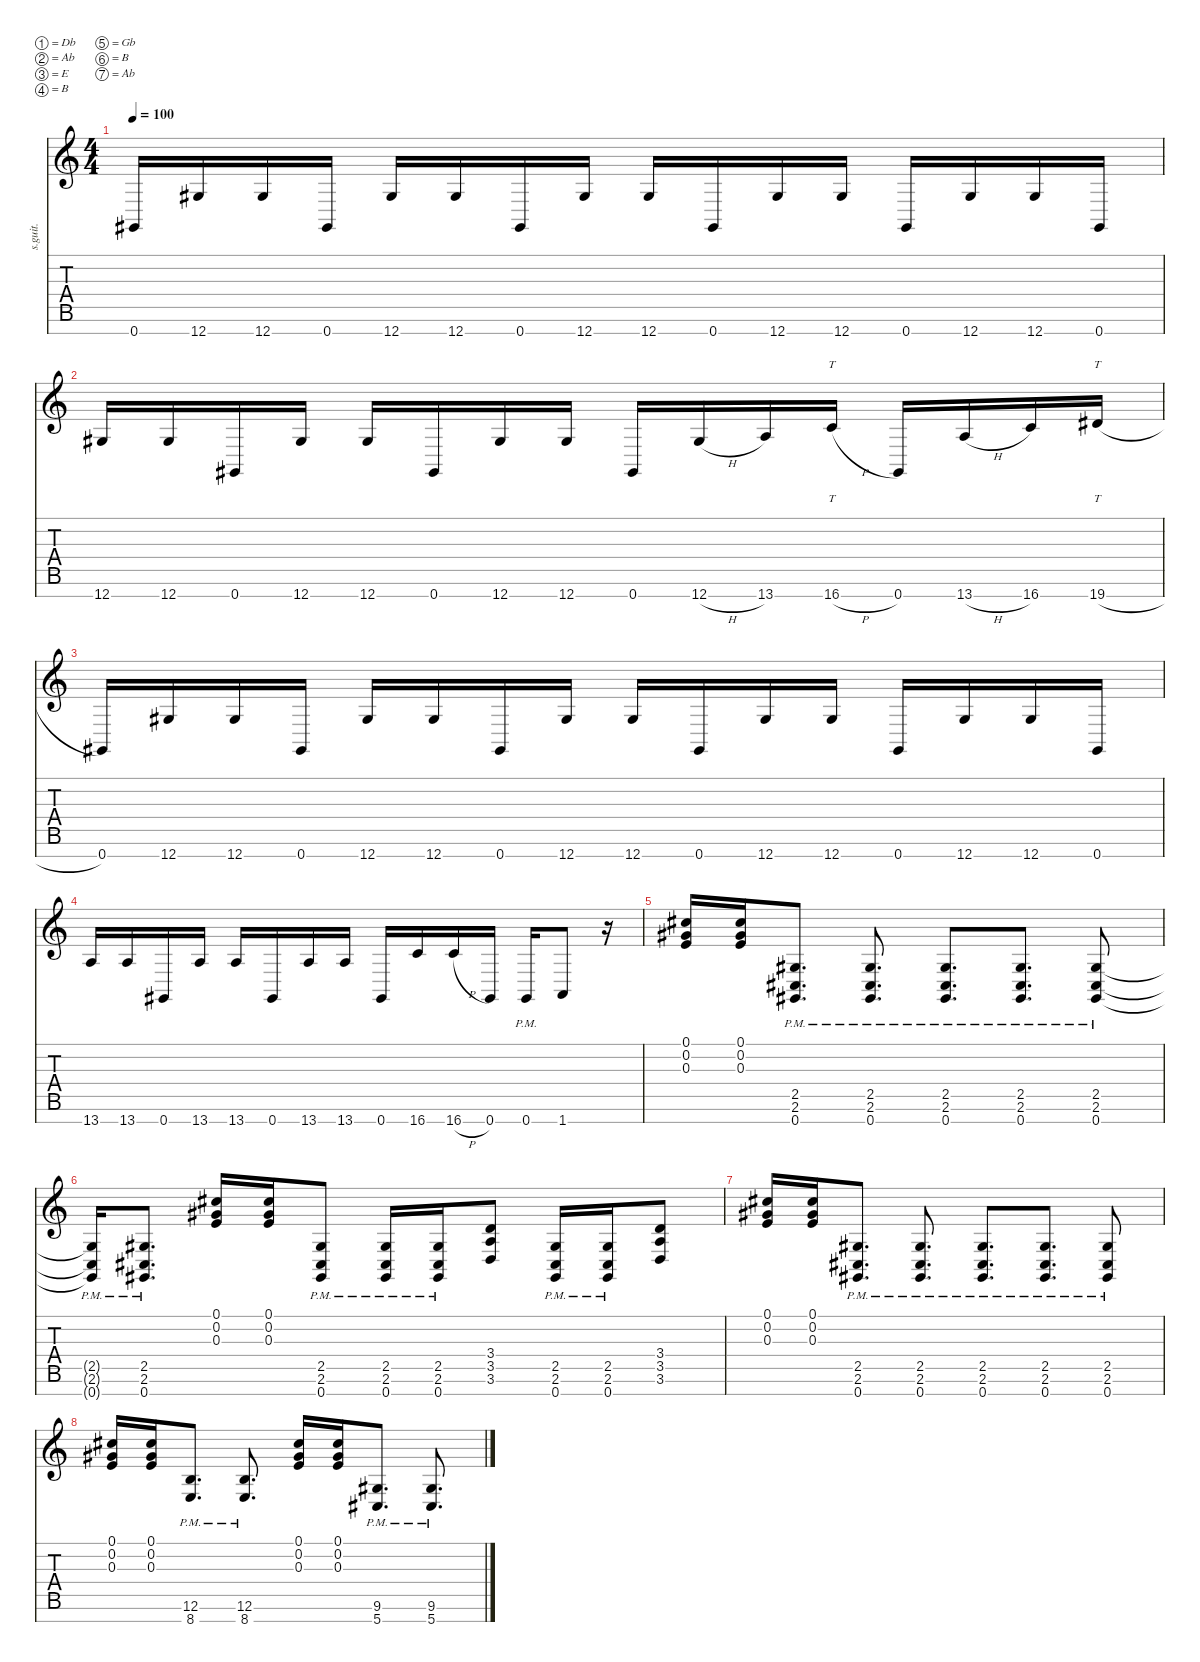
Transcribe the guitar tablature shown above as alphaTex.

\defaultSystemsLayout 4
\hideDynamics
\bracketExtendMode nobrackets
\track ("riff" "s.guit.") {instrument acousticguitarsteel}
\staff {score tabs}
\tuning (Db4 Ab3 E3 B2 Gb2 B1 Ab1)
\ts (4 4)
\tempo 100
\clef g2
\ks c
0.7{acc #}.16{dy mf beam Up} 12.7{acc #}.16{beam Up} 12.7{acc #}.16{beam Up} 0.7{acc #}.16{beam Up} 12.7{acc #}.16{beam Up} 12.7{acc #}.16{beam Up} 0.7{acc #}.16{beam Up} 12.7{acc #}.16{beam Up} 12.7{acc #}.16{beam Up} 0.7{acc #}.16{beam Up} 12.7{acc #}.16{beam Up} 12.7{acc #}.16{beam Up} 0.7{acc #}.16{beam Up} 12.7{acc #}.16{beam Up} 12.7{acc #}.16{beam Up} 0.7{acc #}.16{beam Up} |
12.7{acc #}.16{beam Up} 12.7{acc #}.16{beam Up} 0.7{acc #}.16{beam Up} 12.7{acc #}.16{beam Up} 12.7{acc #}.16{beam Up} 0.7{acc #}.16{beam Up} 12.7{acc #}.16{beam Up} 12.7{acc #}.16{beam Up} 0.7{acc #}.16{beam Up} 12.7{h acc #}.16{beam Up} 13.7.16{beam Up} 16.7{h}.16{tt beam Up} 0.7{acc #}.16{beam Up} 13.7{h}.16{beam Up} 16.7.16{beam Up} 19.7{h acc #}.16{tt beam Up} |
0.7{acc #}.16{beam Up} 12.7{acc #}.16{beam Up} 12.7{acc #}.16{beam Up} 0.7{acc #}.16{beam Up} 12.7{acc #}.16{beam Up} 12.7{acc #}.16{beam Up} 0.7{acc #}.16{beam Up} 12.7{acc #}.16{beam Up} 12.7{acc #}.16{beam Up} 0.7{acc #}.16{beam Up} 12.7{acc #}.16{beam Up} 12.7{acc #}.16{beam Up} 0.7{acc #}.16{beam Up} 12.7{acc #}.16{beam Up} 12.7{acc #}.16{beam Up} 0.7{acc #}.16{beam Up} |
13.7.16{beam Up} 13.7.16{beam Up} 0.7{acc #}.16{beam Up} 13.7.16{beam Up} 13.7.16{beam Up} 0.7{acc #}.16{beam Up} 13.7.16{beam Up} 13.7.16{beam Up} 0.7{acc #}.16{beam Up} 16.7.16{beam Up} 16.7{h}.16{beam Up} 0.7{acc #}.16{beam Up} 0.7{pm acc #}.16{beam Up} 1.7.8{beam Up} r.16{beam Down} |
(0.2{acc #} 0.3 0.1{acc #}).16{beam Up} (0.3 0.2{acc #} 0.1{acc #}).16{beam Up} (2.6{pm acc #} 2.5{pm acc #} 0.7{pm acc #}).8{d beam Up} (0.7{pm acc #} 2.6{pm acc #} 2.5{pm acc #}).8{d beam Up} (2.5{pm acc #} 2.6{pm acc #} 0.7{pm acc #}).8{d beam Up} (0.7{pm acc #} 2.6{pm acc #} 2.5{pm acc #}).8{d beam Up} (0.7{pm acc #} 2.6{pm acc #} 2.5{pm acc #}).8{beam Up} |
(0.7{pm t acc #} 2.6{pm t acc #} 2.5{pm t acc #}).16{beam Up} (0.7{pm acc #} 2.6{pm acc #} 2.5{pm acc #}).8{d beam Up} (0.1{acc #} 0.2{acc #} 0.3).16{beam Up} (0.3 0.2{acc #} 0.1{acc #}).16{beam Up} (0.7{pm acc #} 2.6{pm acc #} 2.5{pm acc #}).8{beam Up} (0.7{pm acc #} 2.6{pm acc #} 2.5{pm acc #}).16{beam Up} (2.5{pm acc #} 2.6{pm acc #} 0.7{pm acc #}).16{beam Up} (3.6 3.5 3.4).8{beam Up} (2.5{pm acc #} 2.6{pm acc #} 0.7{pm acc #}).16{beam Up} (0.7{pm acc #} 2.6{pm acc #} 2.5{pm acc #}).16{beam Up} (3.5 3.6 3.4).8{beam Up} |
(0.2{acc #} 0.3 0.1{acc #}).16{beam Up} (0.3 0.2{acc #} 0.1{acc #}).16{beam Up} (2.6{pm acc #} 2.5{pm acc #} 0.7{pm acc #}).8{d beam Up} (0.7{pm acc #} 2.6{pm acc #} 2.5{pm acc #}).8{d beam Up} (2.5{pm acc #} 2.6{pm acc #} 0.7{pm acc #}).8{d beam Up} (0.7{pm acc #} 2.6{pm acc #} 2.5{pm acc #}).8{d beam Up} (0.7{pm acc #} 2.6{pm acc #} 2.5{pm acc #}).8{beam Up} |
(0.1{acc #} 0.2{acc #} 0.3).16{beam Up} (0.3 0.2{acc #} 0.1{acc #}).16{beam Up} (8.7{pm} 12.6{pm}).8{d beam Up} (8.7{pm} 12.6{pm}).8{d beam Up} (0.1{acc #} 0.2{acc #} 0.3).16{beam Up} (0.3 0.2{acc #} 0.1{acc #}).16{beam Up} (5.7{pm acc #} 9.6{pm acc #}).8{d beam Up} (5.7{pm acc #} 9.6{pm acc #}).8{d beam Up}
